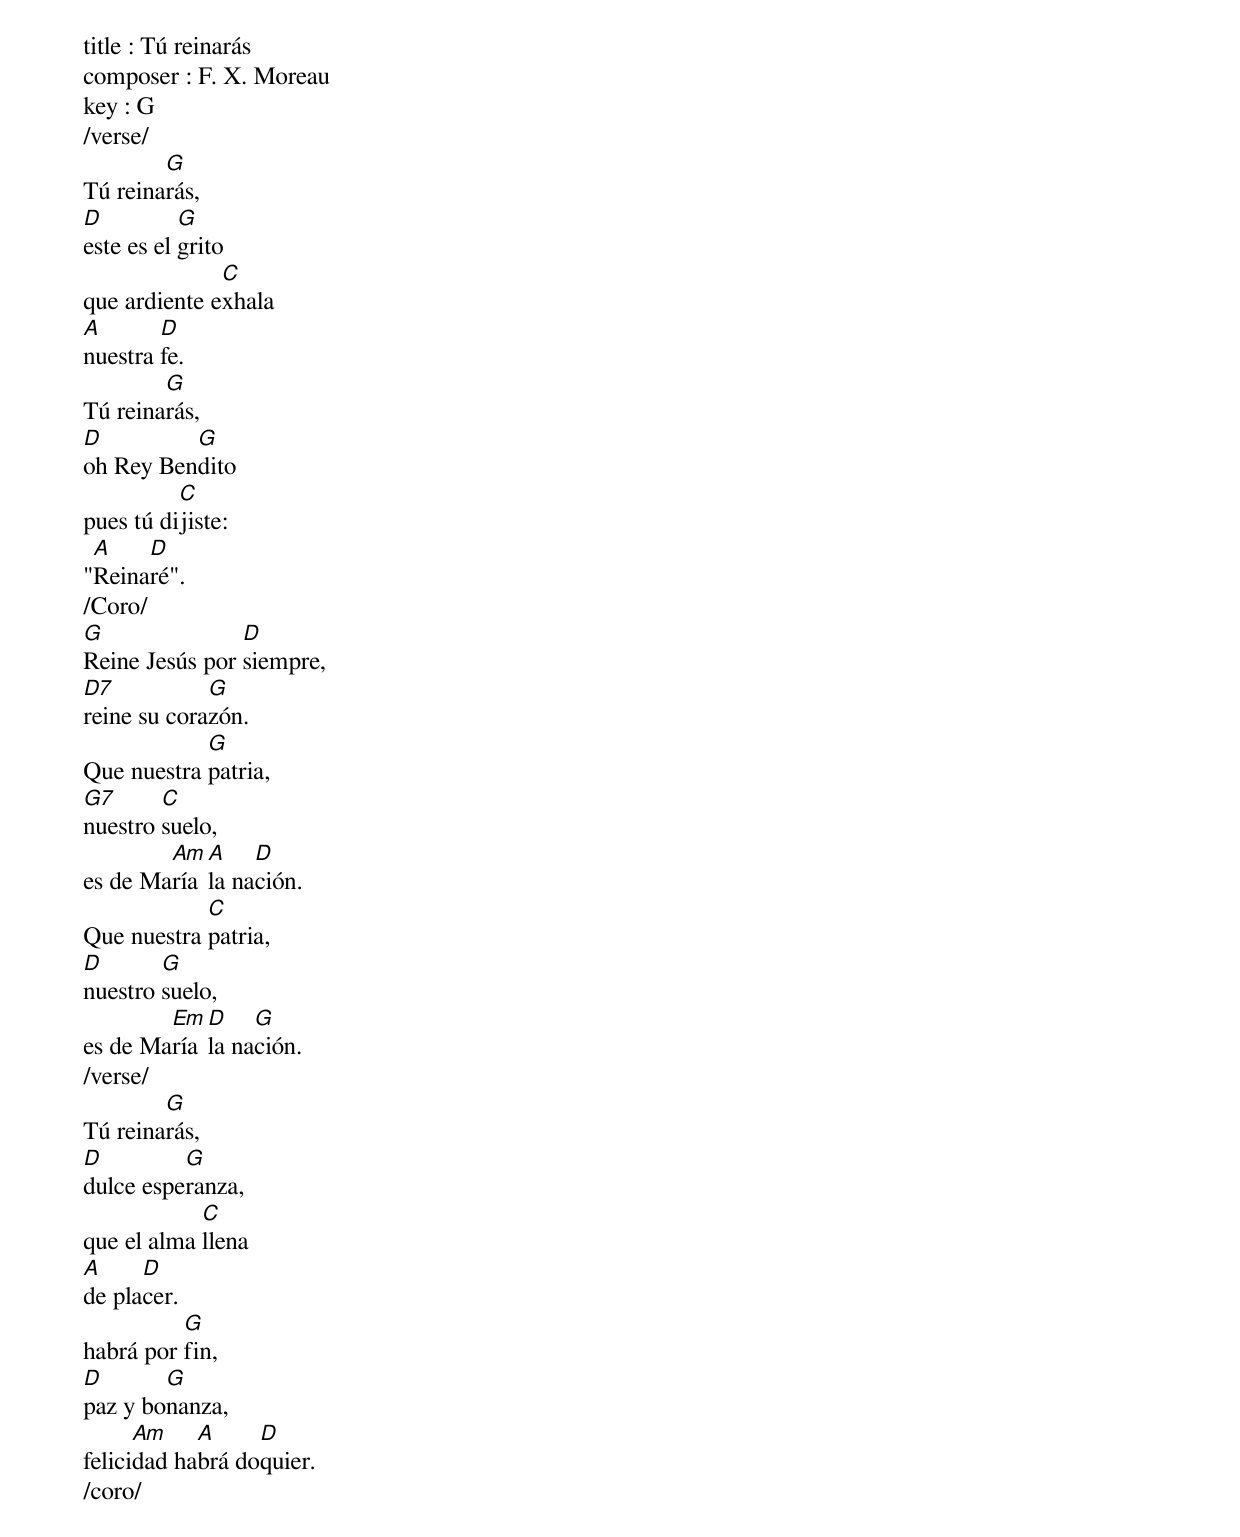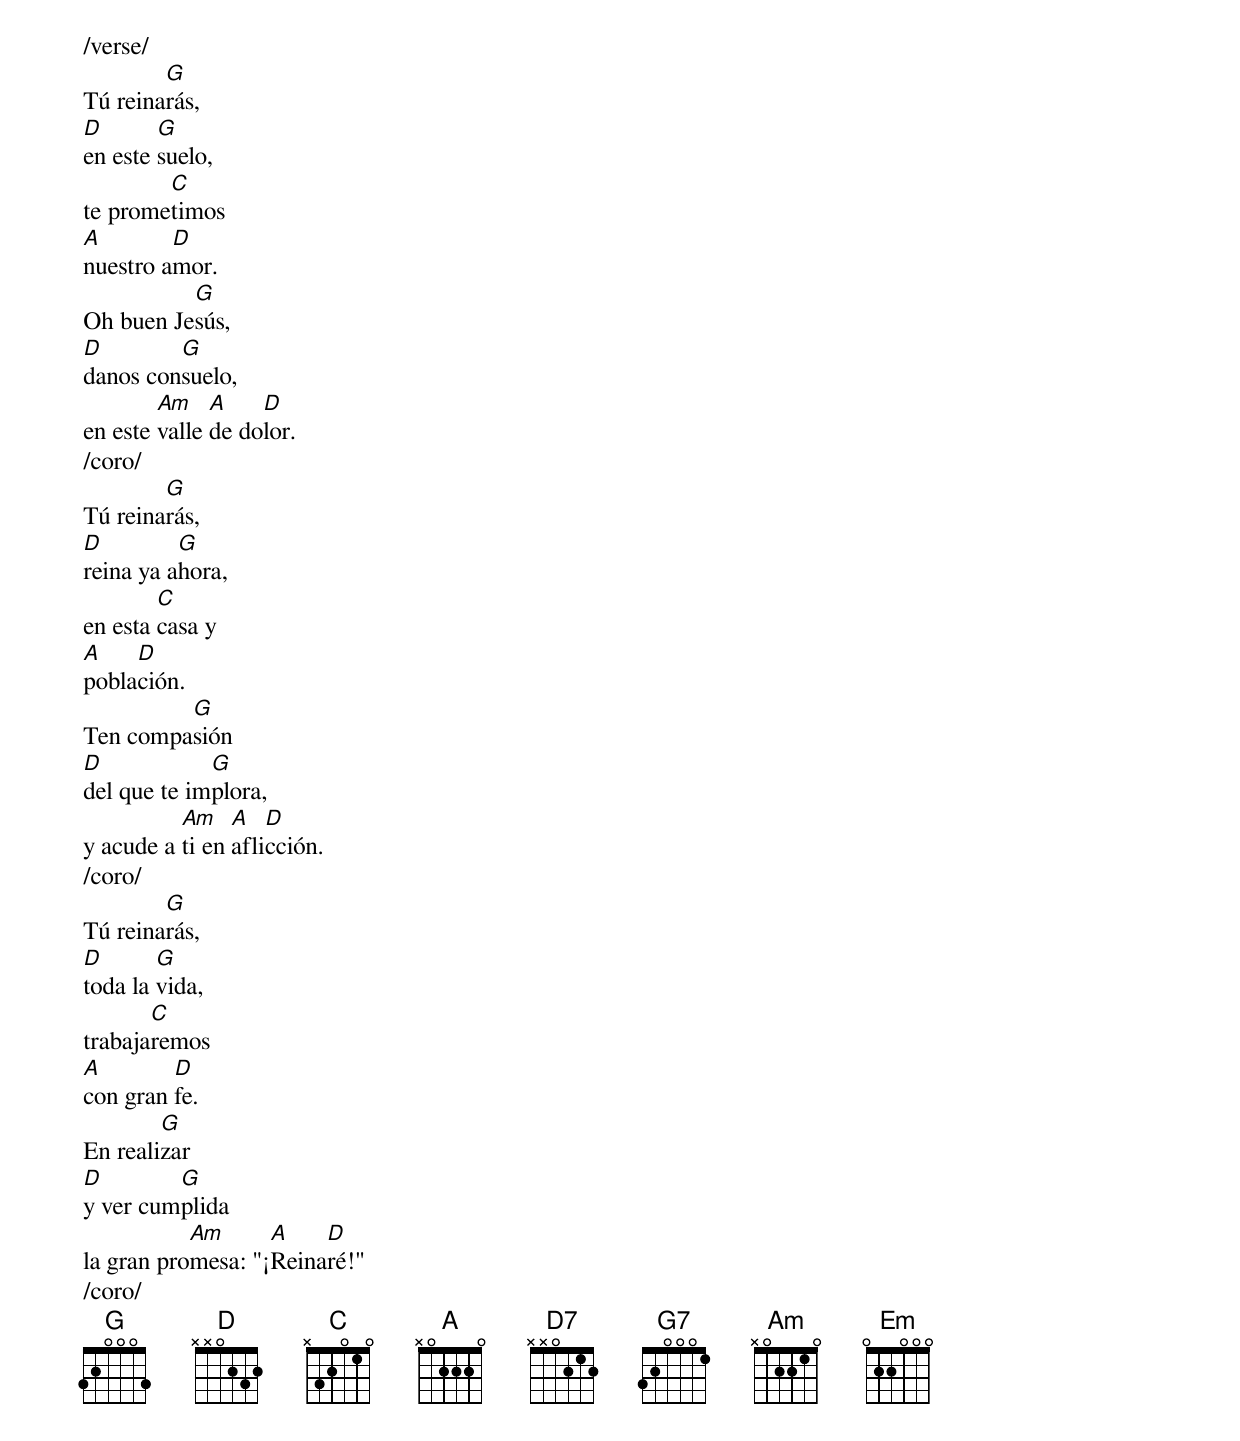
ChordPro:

title : Tú reinarás
composer : F. X. Moreau
key : G
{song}
/verse/
Tú reina[G]rás,
[D]este es el [G]grito
que ardiente e[C]xhala
[A]nuestra [D]fe.
Tú reina[G]rás,
[D]oh Rey Ben[G]dito
pues tú di[C]jiste:
"[A]Reina[D]ré".
/Coro/
[G]Reine Jesús por [D]siempre,
[D7]reine su cora[G]zón.
Que nuestra [G]patria,
[G7]nuestro [C]suelo,
es de Ma[Am]ría [A]la na[D]ción.
Que nuestra [C]patria,
[D]nuestro [G]suelo,
es de Ma[Em]ría [D]la na[G]ción.
/verse/
Tú reina[G]rás,
[D]dulce espe[G]ranza,
que el alma [C]llena
[A]de pla[D]cer.
habrá por [G]fin,
[D]paz y bo[G]nanza,
felici[Am]dad ha[A]brá do[D]quier.
/coro/
/verse/
Tú reina[G]rás,
[D]en este [G]suelo,
te prome[C]timos
[A]nuestro a[D]mor.
Oh buen Je[G]sús,
[D]danos con[G]suelo,
en este [Am]valle [A]de do[D]lor.
/coro/
Tú reina[G]rás,
[D]reina ya a[G]hora,
en esta [C]casa y
[A]pobla[D]ción.
Ten compa[G]sión
[D]del que te im[G]plora,
y acude a [Am]ti en [A]afli[D]cción.
/coro/
Tú reina[G]rás,
[D]toda la [G]vida,
trabaja[C]remos
[A]con gran [D]fe.
En reali[G]zar
[D]y ver cum[G]plida
la gran pro[Am]mesa: "¡[A]Reina[D]ré!"
/coro/
